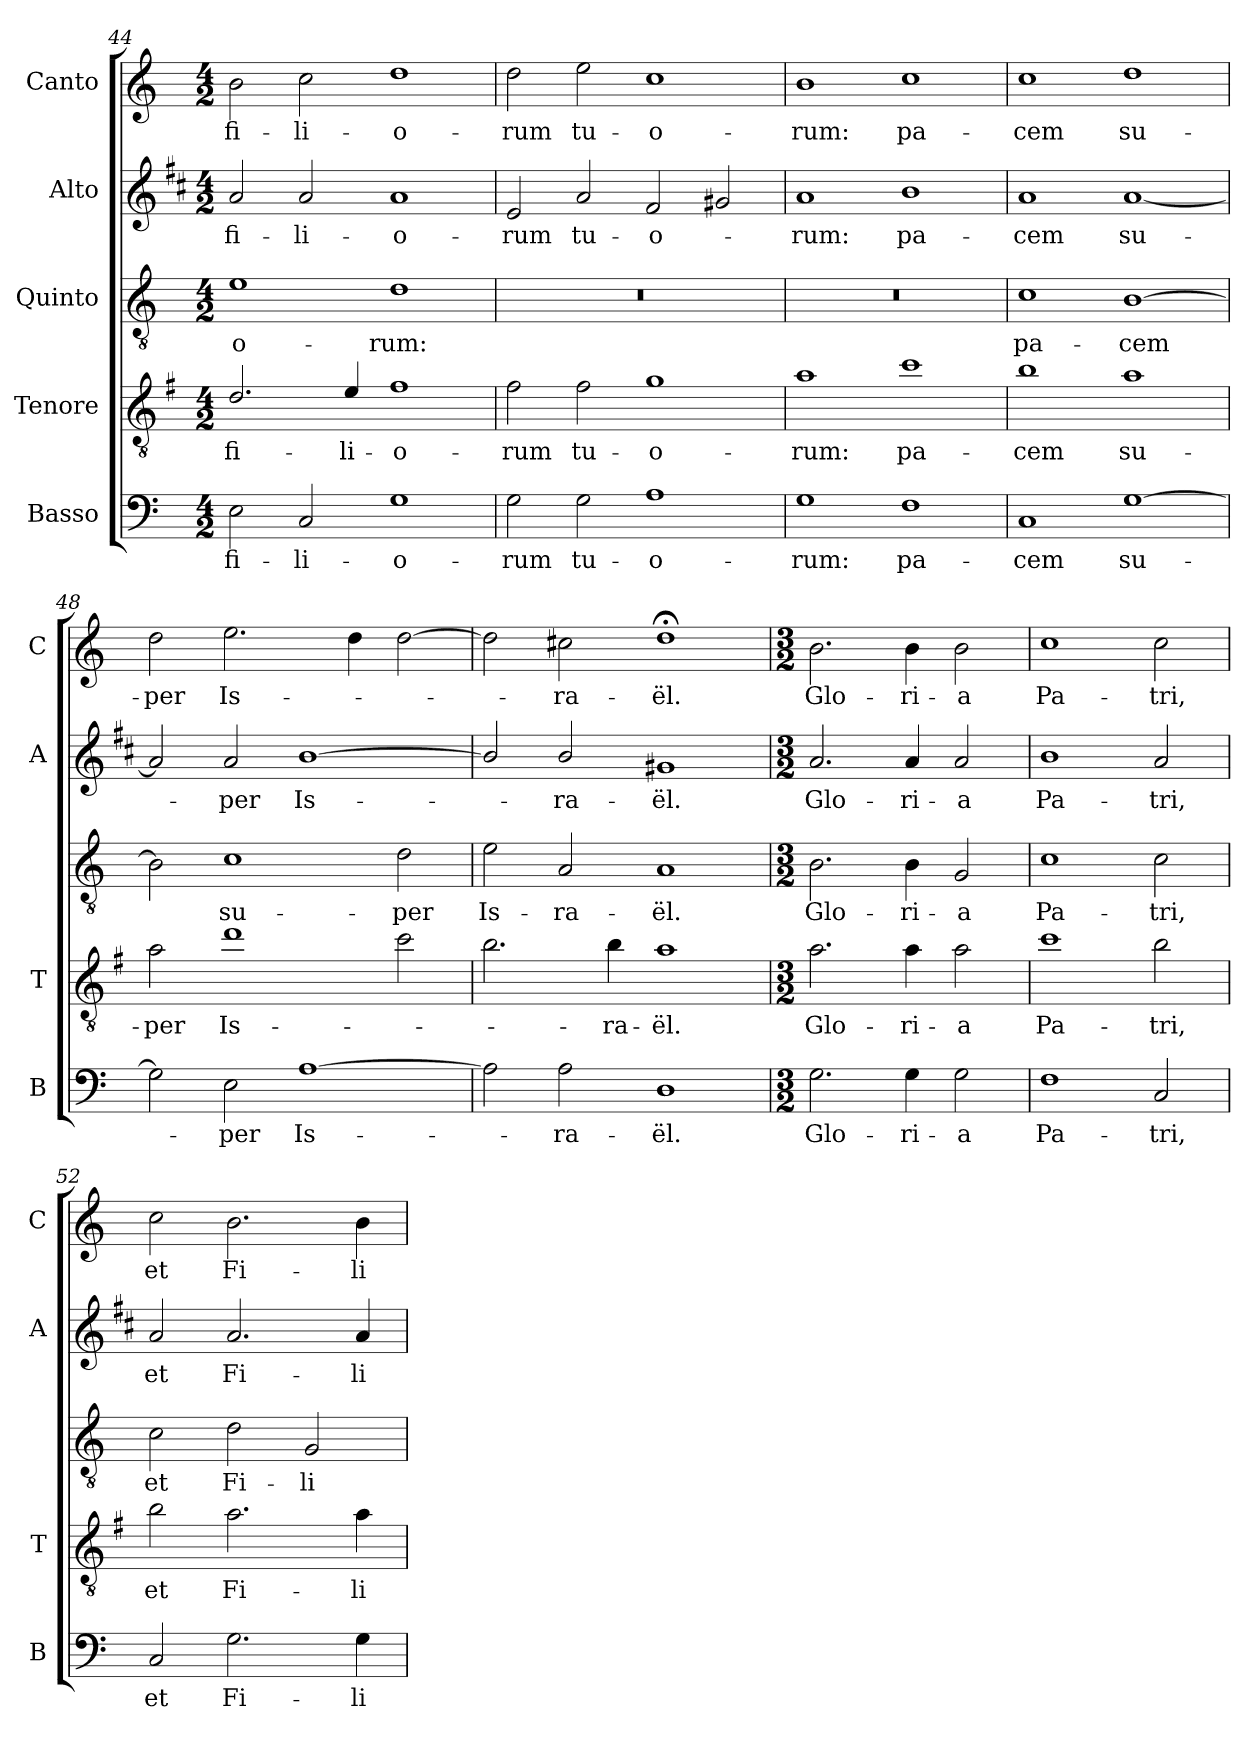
**kern	**text	**kern	**text	**kern	**text	**kern	**text	**kern	**text
*part5	*part5	*part4	*part4	*part3	*part3	*part2	*part2	*part1	*part1
*staff5	*staff5	*staff4	*staff4	*staff3	*staff3	*staff2	*staff2	*staff1	*staff1
*I"Basso	*	*I"Tenore	*	*I"Quinto	*	*I"Alto	*	*I"Canto	*
*I'B	*	*I'T	*	*	*	*I'A	*	*I'C	*
*clefF4	*	*clefGv2	*	*clefGv2	*	*clefG2	*	*clefG2	*
*	*	*ITrd4c7	*	*	*	*ITrd1c2	*	*	*
*k[]	*	*k[]	*	*k[]	*	*k[]	*	*k[]	*
*C:	*	*C:	*	*C:	*	*C:	*	*C:	*
*M4/2	*	*M4/2	*	*M4/2	*	*M4/2	*	*M4/2	*
=44	=44	=44	=44	=44	=44	=44	=44	=44	=44
!	!LO:LY:b	!	!LO:LY:b	!	!LO:LY:b	!	!LO:LY:b	!	!LO:LY:b
2E\	fi-	2.G/	fi-	1e	-o-	2g/	fi-	2b\	fi-
!	!LO:LY:b	!	!	!	!	!	!LO:LY:b	!	!LO:LY:b
2C/	-li-	.	.	.	.	2g/	-li-	2cc\	-li-
!	!	!	!LO:LY:b	!	!	!	!	!	!
.	.	4A/	-li-	.	.	.	.	.	.
!	!LO:LY:b	!	!LO:LY:b	!	!LO:LY:b	!	!LO:LY:b	!	!LO:LY:b
1G	-o-	1B	-o-	1d	-rum:	1g	-o-	1dd	-o-
=45	=45	=45	=45	=45	=45	=45	=45	=45	=45
!	!LO:LY:b	!	!LO:LY:b	!	!	!	!LO:LY:b	!	!LO:LY:b
2G\	-rum	2B\	-rum	0r	.	2d/	-rum	2dd\	-rum
!	!LO:LY:b	!	!LO:LY:b	!	!	!	!LO:LY:b	!	!LO:LY:b
2G\	tu-	2B\	tu-	.	.	2g/	tu-	2ee\	tu-
!	!LO:LY:b	!	!LO:LY:b	!	!	!	!LO:LY:b	!	!LO:LY:b
1A	-o-	1c	-o-	.	.	2e/	-o-	1cc	-o-
.	.	.	.	.	.	2f#X/	.	.	.
=46	=46	=46	=46	=46	=46	=46	=46	=46	=46
!	!LO:LY:b	!	!LO:LY:b	!	!	!	!LO:LY:b	!	!LO:LY:b
1G	-rum:	1d	-rum:	0r	.	1g	-rum:	1b	-rum:
!	!LO:LY:b	!	!LO:LY:b	!	!	!	!LO:LY:b	!	!LO:LY:b
1F	pa-	1f	pa-	.	.	1a	pa-	1cc	pa-
!!LO:PB:g=z
=47	=47	=47	=47	=47	=47	=47	=47	=47	=47
!	!LO:LY:b	!	!LO:LY:b	!	!LO:LY:b	!	!LO:LY:b	!	!LO:LY:b
1C	-cem	1e	-cem	1c	pa-	1g	-cem	1cc	-cem
!	!LO:LY:b	!	!LO:LY:b	!	!LO:LY:b	!	!LO:LY:b	!	!LO:LY:b
[1G	su-	1d	su-	[1B	-cem	[1g	su-	1dd	su-
=48	=48	=48	=48	=48	=48	=48	=48	=48	=48
!	!	!	!LO:LY:b	!	!	!	!	!	!LO:LY:b
2G\]	.	2d\	-per	2B\]	.	2g/]	.	2dd\	-per
!	!LO:LY:b	!	!LO:LY:b	!	!LO:LY:b	!	!LO:LY:b	!	!LO:LY:b
2E\	-per	1g	Is-	1c	su-	2g/	-per	2.ee\	Is-
!	!LO:LY:b	!	!	!	!	!	!LO:LY:b	!	!
[1A	Is-	.	.	.	.	[1a	Is-	.	.
.	.	.	.	.	.	.	.	4dd\	.
!	!	!	!	!	!LO:LY:b	!	!	!	!
.	.	2f\	.	2d\	-per	.	.	[2dd\	.
=49	=49	=49	=49	=49	=49	=49	=49	=49	=49
!	!	!	!	!	!LO:LY:b	!	!	!	!
2A\]	.	2.e\	.	2e\	Is-	2a/]	.	2dd\]	.
!	!LO:LY:b	!	!	!	!LO:LY:b	!	!LO:LY:b	!	!LO:LY:b
2A\	-ra-	.	.	2A/	-ra-	2a/	-ra-	2cc#X\	-ra-
!	!	!	!LO:LY:b	!	!	!	!	!	!
.	.	4e\	-ra-	.	.	.	.	.	.
!	!LO:LY:b	!	!LO:LY:b	!	!LO:LY:b	!	!LO:LY:b	!	!LO:LY:b
1D	-ël.	1d	-ël.	1A	-ël.	1f#X	-ël.	1dd;<	-ël.
=50	=50	=50	=50	=50	=50	=50	=50	=50	=50
*M3/2	*	*M3/2	*	*M3/2	*	*M3/2	*	*M3/2	*
!	!LO:LY:b	!	!LO:LY:b	!	!LO:LY:b	!	!LO:LY:b	!	!LO:LY:b
2.G\	Glo-	2.d\	Glo-	2.B\	Glo-	2.g/	Glo-	2.b\	Glo-
!	!LO:LY:b	!	!LO:LY:b	!	!LO:LY:b	!	!LO:LY:b	!	!LO:LY:b
4G\	-ri-	4d\	-ri-	4B\	-ri-	4g/	-ri-	4b\	-ri-
!	!LO:LY:b	!	!LO:LY:b	!	!LO:LY:b	!	!LO:LY:b	!	!LO:LY:b
2G\	-a	2d\	-a	2G/	-a	2g/	-a	2b\	-a
=51	=51	=51	=51	=51	=51	=51	=51	=51	=51
!	!LO:LY:b	!	!LO:LY:b	!	!LO:LY:b	!	!LO:LY:b	!	!LO:LY:b
1F	Pa-	1f	Pa-	1c	Pa-	1a	Pa-	1cc	Pa-
!	!LO:LY:b	!	!LO:LY:b	!	!LO:LY:b	!	!LO:LY:b	!	!LO:LY:b
2C/	-tri,	2e\	-tri,	2c\	-tri,	2g/	-tri,	2cc\	-tri,
=52	=52	=52	=52	=52	=52	=52	=52	=52	=52
!	!LO:LY:b	!	!LO:LY:b	!	!LO:LY:b	!	!LO:LY:b	!	!LO:LY:b
2C/	et	2e\	et	2c\	et	2g/	et	2cc\	et
!	!LO:LY:b	!	!LO:LY:b	!	!LO:LY:b	!	!LO:LY:b	!	!LO:LY:b
2.G\	Fi-	2.d\	Fi-	2d\	Fi-	2.g/	Fi-	2.b\	Fi-
!	!	!	!	!	!LO:LY:b	!	!	!	!
.	.	.	.	2G/	-li-	.	.	.	.
!	!LO:LY:b	!	!LO:LY:b	!	!	!	!LO:LY:b	!	!LO:LY:b
4G\	-li-	4d\	-li-	.	.	4g/	-li-	4b\	-li-
=	=	=	=	=	=	=	=	=	=
*-	*-	*-	*-	*-	*-	*-	*-	*-	*-
